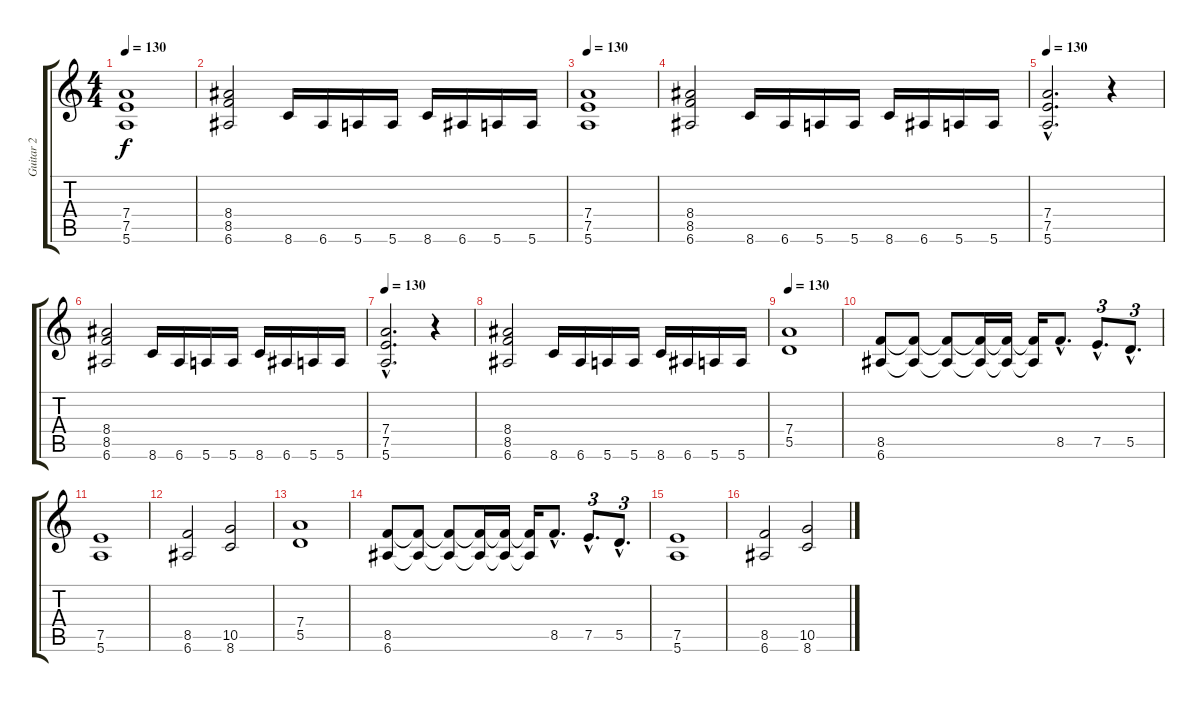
\track ("Guitar 2" "Guitar 2") {instrument overdrivenguitar}
\staff {score tabs}
\tuning (E4 B3 G3 D3 A2 E2) {hide}
\ts (4 4)
\tempo 130
\clef g2
\ks c
(7.4 7.5 5.6).1{dy f volume 10 instrument overdrivenguitar} |
(8.4 8.5 6.6).2 8.6.16 6.6.16 5.6.16 5.6.16 8.6.16 6.6.16 5.6.16 5.6.16 |
\tempo 130
(7.4 7.5 5.6).1{volume 10 instrument overdrivenguitar} |
(8.4 8.5 6.6).2 8.6.16 6.6.16 5.6.16 5.6.16 8.6.16 6.6.16 5.6.16 5.6.16 |
\tempo 130
(7.4{hac} 7.5{hac} 5.6{hac}).2{d} r.4 |
(8.4 8.5 6.6).2 8.6.16 6.6.16 5.6.16 5.6.16 8.6.16 6.6.16 5.6.16 5.6.16 |
\tempo 130
(7.4{hac} 7.5{hac} 5.6{hac}).2{d} r.4 |
(8.4 8.5 6.6).2 8.6.16 6.6.16 5.6.16 5.6.16 8.6.16 6.6.16 5.6.16 5.6.16 |
\tempo 130
(7.4 5.5).1{volume 9} |
(8.5 6.6).8 (8.5{t} 6.6{t}).8 (8.5{t} 6.6{t}).8 (8.5{t} 6.6{t}).16 (8.5{t} 6.6{t}).16 (8.5{t} 6.6{t}).16 8.5{hac}.8{d} 7.5{hac}.8{d tu (3 2)} 5.5{hac}.8{d tu (3 2)} |
(7.5 5.6).1 |
(8.5 6.6).2 (10.5 8.6).2 |
(7.4 5.5).1 |
(8.5 6.6).8 (8.5{t} 6.6{t}).8 (8.5{t} 6.6{t}).8 (8.5{t} 6.6{t}).16 (8.5{t} 6.6{t}).16 (8.5{t} 6.6{t}).16 8.5{hac}.8{d} 7.5{hac}.8{d tu (3 2)} 5.5{hac}.8{d tu (3 2)} |
(7.5 5.6).1 |
(8.5 6.6).2 (10.5 8.6).2
